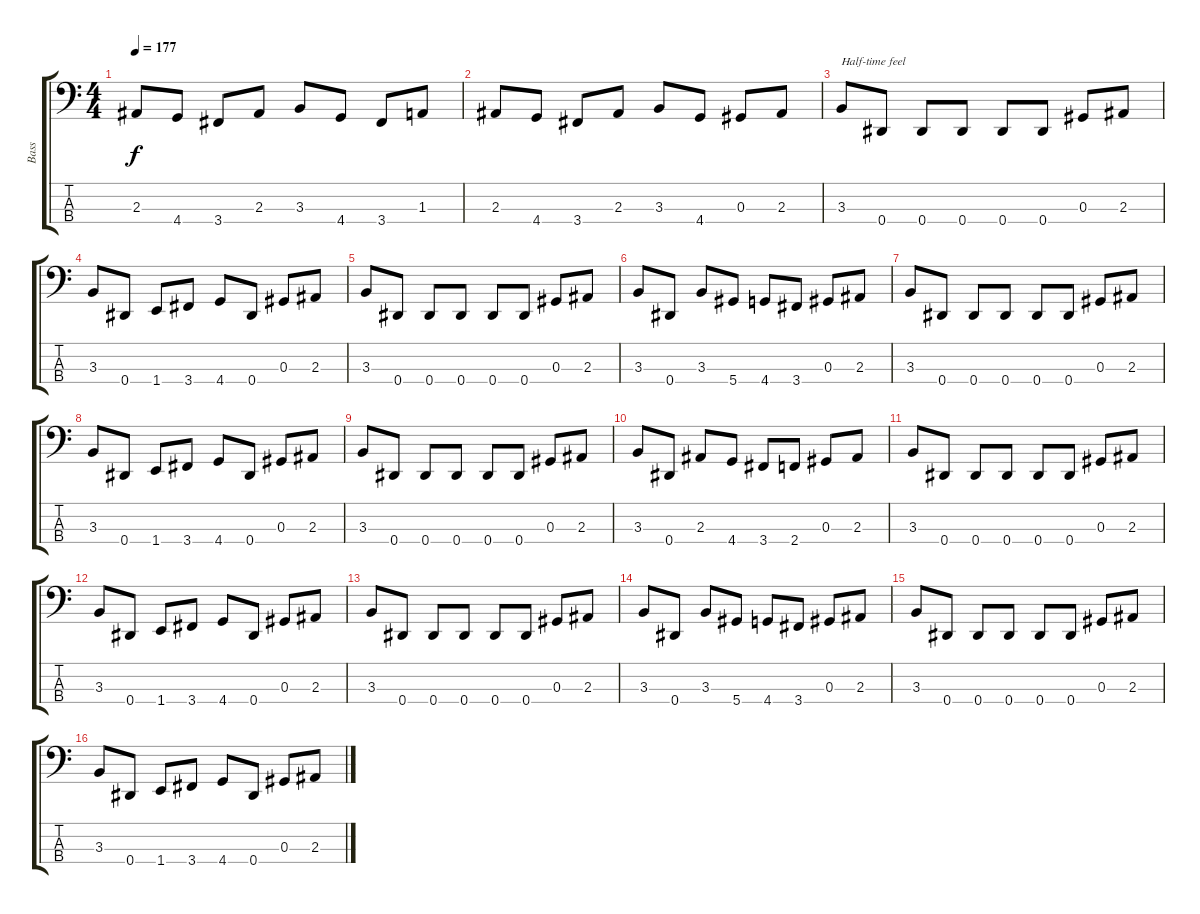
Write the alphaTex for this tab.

\track ("Bass" "Bass") {instrument electricbassfinger}
\staff {score tabs}
\tuning (Gb2 Db2 Ab1 Eb1) {hide}
\ts (4 4)
\tempo 177
\clef f4
\ks c
2.3.8{dy f} 4.4.8 3.4.8 2.3.8 3.3.8 4.4.8 3.4.8 1.3.8 |
2.3.8 4.4.8 3.4.8 2.3.8 3.3.8 4.4.8 0.3.8 2.3.8 |
3.3.8{txt "Half-time feel"} 0.4.8 0.4.8 0.4.8 0.4.8 0.4.8 0.3.8 2.3.8 |
3.3.8 0.4.8 1.4.8 3.4.8 4.4.8 0.4.8 0.3.8 2.3.8 |
3.3.8 0.4.8 0.4.8 0.4.8 0.4.8 0.4.8 0.3.8 2.3.8 |
3.3.8 0.4.8 3.3.8 5.4.8 4.4.8 3.4.8 0.3.8 2.3.8 |
3.3.8 0.4.8 0.4.8 0.4.8 0.4.8 0.4.8 0.3.8 2.3.8 |
3.3.8 0.4.8 1.4.8 3.4.8 4.4.8 0.4.8 0.3.8 2.3.8 |
3.3.8 0.4.8 0.4.8 0.4.8 0.4.8 0.4.8 0.3.8 2.3.8 |
3.3.8 0.4.8 2.3.8 4.4.8 3.4.8 2.4.8 0.3.8 2.3.8 |
3.3.8 0.4.8 0.4.8 0.4.8 0.4.8 0.4.8 0.3.8 2.3.8 |
3.3.8 0.4.8 1.4.8 3.4.8 4.4.8 0.4.8 0.3.8 2.3.8 |
3.3.8 0.4.8 0.4.8 0.4.8 0.4.8 0.4.8 0.3.8 2.3.8 |
3.3.8 0.4.8 3.3.8 5.4.8 4.4.8 3.4.8 0.3.8 2.3.8 |
3.3.8 0.4.8 0.4.8 0.4.8 0.4.8 0.4.8 0.3.8 2.3.8 |
3.3.8 0.4.8 1.4.8 3.4.8 4.4.8 0.4.8 0.3.8 2.3.8
